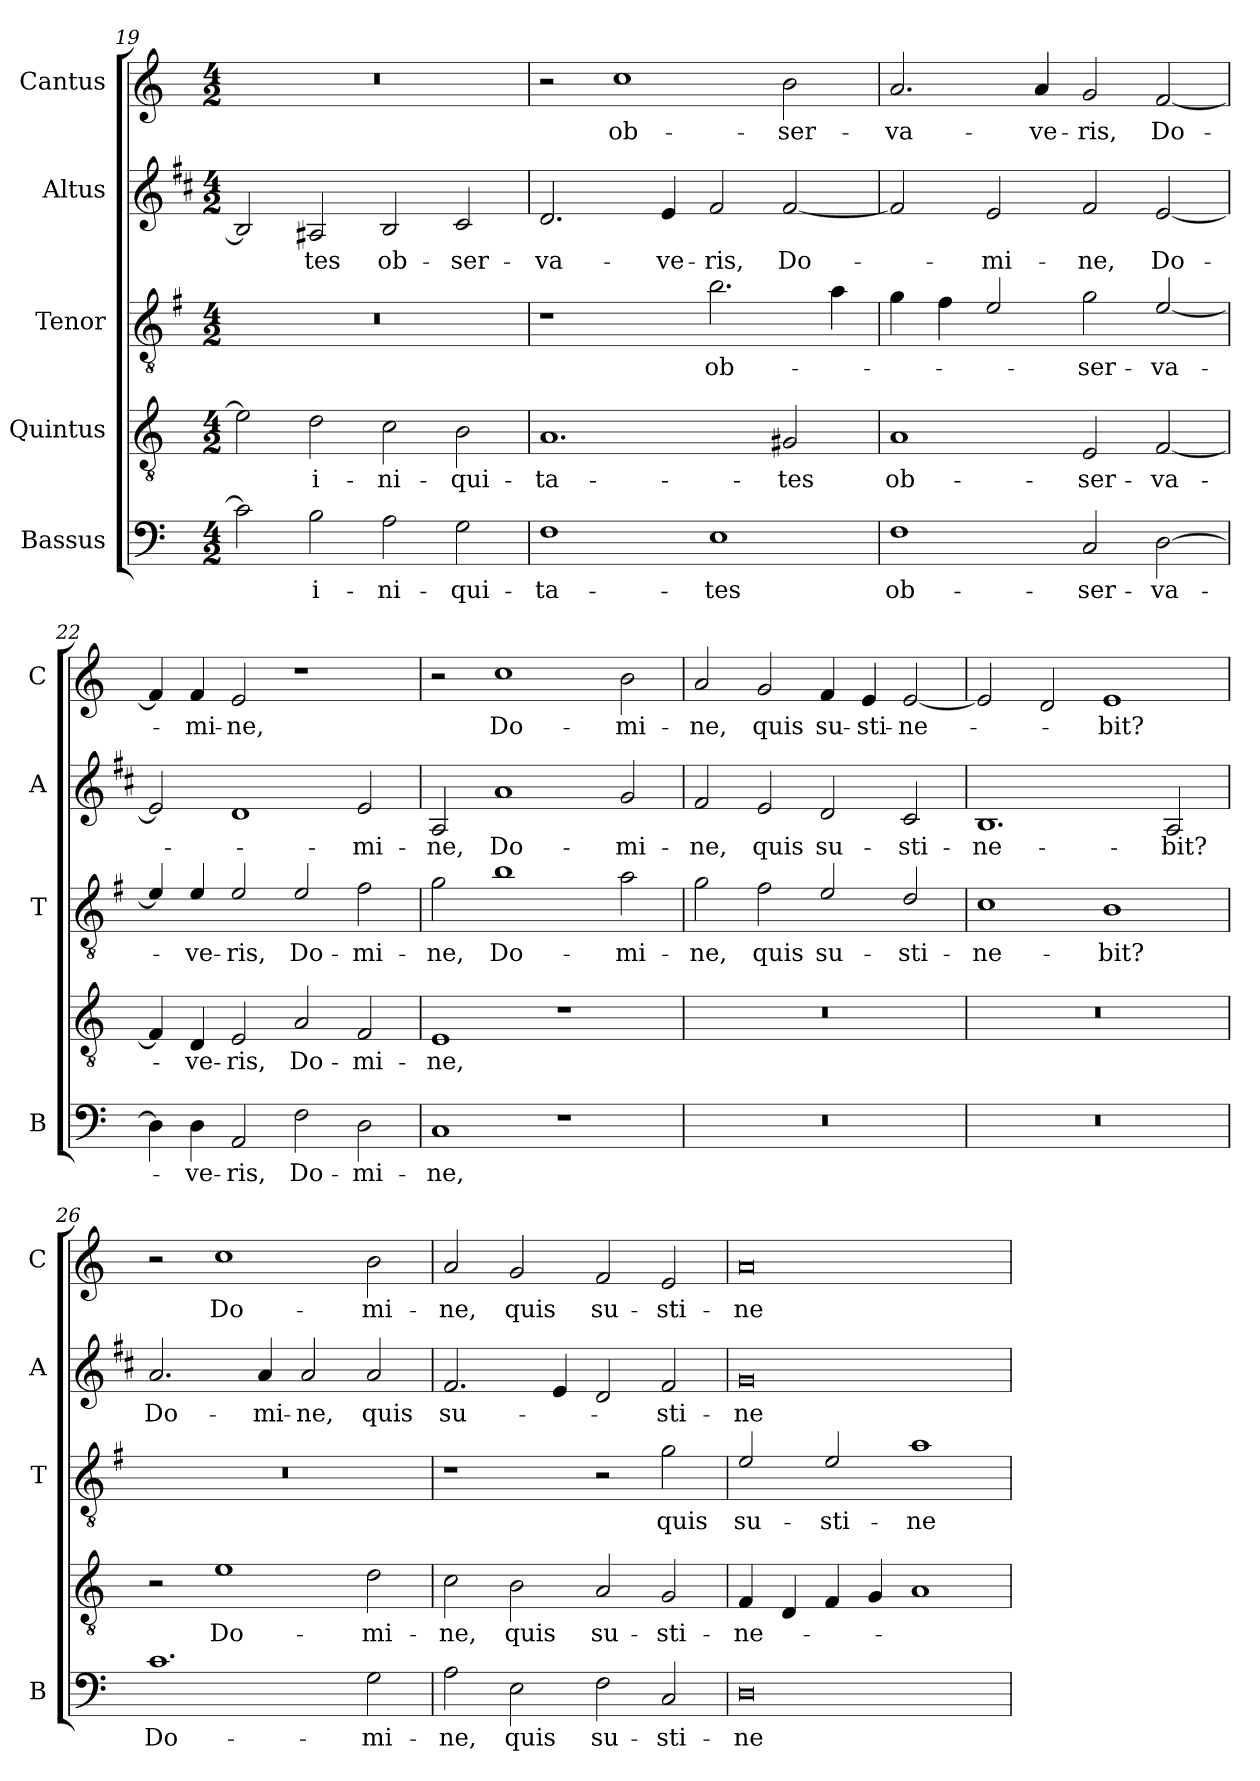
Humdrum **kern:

**kern	**text	**kern	**text	**kern	**text	**kern	**text	**kern	**text
*part5	*part5	*part4	*part4	*part3	*part3	*part2	*part2	*part1	*part1
*staff5	*staff5	*staff4	*staff4	*staff3	*staff3	*staff2	*staff2	*staff1	*staff1
*I"Bassus	*	*I"Quintus	*	*I"Tenor	*	*I"Altus	*	*I"Cantus	*
*I'B	*	*	*	*I'T	*	*I'A	*	*I'C	*
*clefF4	*	*clefGv2	*	*clefGv2	*	*clefG2	*	*clefG2	*
*	*	*	*	*ITrd4c7	*	*ITrd1c2	*	*	*
*k[]	*	*k[]	*	*k[]	*	*k[]	*	*k[]	*
*C:	*	*C:	*	*C:	*	*C:	*	*C:	*
*M4/2	*	*M4/2	*	*M4/2	*	*M4/2	*	*M4/2	*
=19	=19	=19	=19	=19	=19	=19	=19	=19	=19
2c\]	.	2e\]	.	0r	.	2A/]	.	0r	.
!	!LO:LY:b	!	!LO:LY:b	!	!	!	!LO:LY:b	!	!
2B\	i-	2d\	i-	.	.	2G#X/	-tes	.	.
!	!LO:LY:b	!	!LO:LY:b	!	!	!	!LO:LY:b	!	!
2A\	-ni-	2c\	-ni-	.	.	2A/	ob-	.	.
!	!LO:LY:b	!	!LO:LY:b	!	!	!	!LO:LY:b	!	!
2G\	-qui-	2B\	-qui-	.	.	2B/	-ser-	.	.
=20	=20	=20	=20	=20	=20	=20	=20	=20	=20
!	!LO:LY:b	!	!LO:LY:b	!	!	!	!LO:LY:b	!	!
1F	-ta-	1.A	-ta-	1r	.	2.c/	-va-	2r	.
!	!	!	!	!	!	!	!	!	!LO:LY:b
.	.	.	.	.	.	.	.	1cc	ob-
!	!	!	!	!	!	!	!LO:LY:b	!	!
.	.	.	.	.	.	4d/	-ve-	.	.
!	!LO:LY:b	!	!	!	!LO:LY:b	!	!LO:LY:b	!	!
1E	-tes	.	.	2.e\	ob-	2e/	-ris,	.	.
!	!	!	!LO:LY:b	!	!	!	!LO:LY:b	!	!LO:LY:b
.	.	2G#X/	-tes	.	.	[2e/	Do-	2b\	-ser-
.	.	.	.	4d\	.	.	.	.	.
=21	=21	=21	=21	=21	=21	=21	=21	=21	=21
!	!LO:LY:b	!	!LO:LY:b	!	!	!	!	!	!LO:LY:b
1F	ob-	1A	ob-	4c\	.	2e/]	.	2.a/	-va-
.	.	.	.	4B\	.	.	.	.	.
!	!	!	!	!	!	!	!LO:LY:b	!	!
.	.	.	.	2A/	.	2d/	-mi-	.	.
!	!	!	!	!	!	!	!	!	!LO:LY:b
.	.	.	.	.	.	.	.	4a/	-ve-
!	!LO:LY:b	!	!LO:LY:b	!	!LO:LY:b	!	!LO:LY:b	!	!LO:LY:b
2C/	-ser-	2E/	-ser-	2c\	-ser-	2e/	-ne,	2g/	-ris,
!	!LO:LY:b	!	!LO:LY:b	!	!LO:LY:b	!	!LO:LY:b	!	!LO:LY:b
[2D\	-va-	[2F/	-va-	[2A/	-va-	[2d/	Do-	[2f/	Do-
=22	=22	=22	=22	=22	=22	=22	=22	=22	=22
4D\]	.	4F/]	.	4A/]	.	2d/]	.	4f/]	.
!	!LO:LY:b	!	!LO:LY:b	!	!LO:LY:b	!	!	!	!LO:LY:b
4D\	-ve-	4D/	-ve-	4A/	-ve-	.	.	4f/	-mi-
!	!LO:LY:b	!	!LO:LY:b	!	!LO:LY:b	!	!	!	!LO:LY:b
2AA/	-ris,	2E/	-ris,	2A/	-ris,	1c	.	2e/	-ne,
!	!LO:LY:b	!	!LO:LY:b	!	!LO:LY:b	!	!	!	!
2F\	Do-	2A/	Do-	2A/	Do-	.	.	1r	.
!	!LO:LY:b	!	!LO:LY:b	!	!LO:LY:b	!	!LO:LY:b	!	!
2D\	-mi-	2F/	-mi-	2B\	-mi-	2d/	-mi-	.	.
!!LO:LB:g=z
=23	=23	=23	=23	=23	=23	=23	=23	=23	=23
!	!LO:LY:b	!	!LO:LY:b	!	!LO:LY:b	!	!LO:LY:b	!	!
1C	-ne,	1E	-ne,	2c\	-ne,	2G/	-ne,	2r	.
!	!	!	!	!	!LO:LY:b	!	!LO:LY:b	!	!LO:LY:b
.	.	.	.	1e	Do-	1g	Do-	1cc	Do-
1r	.	1r	.	.	.	.	.	.	.
!	!	!	!	!	!LO:LY:b	!	!LO:LY:b	!	!LO:LY:b
.	.	.	.	2d\	-mi-	2f/	-mi-	2b\	-mi-
=24	=24	=24	=24	=24	=24	=24	=24	=24	=24
!	!	!	!	!	!LO:LY:b	!	!LO:LY:b	!	!LO:LY:b
0r	.	0r	.	2c\	-ne,	2e/	-ne,	2a/	-ne,
!	!	!	!	!	!LO:LY:b	!	!LO:LY:b	!	!LO:LY:b
.	.	.	.	2B\	quis	2d/	quis	2g/	quis
!	!	!	!	!	!LO:LY:b	!	!LO:LY:b	!	!LO:LY:b
.	.	.	.	2A/	su-	2c/	su-	4f/	su-
!	!	!	!	!	!	!	!	!	!LO:LY:b
.	.	.	.	.	.	.	.	4e/	-sti-
!	!	!	!	!	!LO:LY:b	!	!LO:LY:b	!	!LO:LY:b
.	.	.	.	2G/	-sti-	2B/	-sti-	[2e/	-ne-
=25	=25	=25	=25	=25	=25	=25	=25	=25	=25
!	!	!	!	!	!LO:LY:b	!	!LO:LY:b	!	!
0r	.	0r	.	1F	-ne-	1.A	-ne-	2e/]	.
.	.	.	.	.	.	.	.	2d/	.
!	!	!	!	!	!LO:LY:b	!	!	!	!LO:LY:b
.	.	.	.	1E	-bit?	.	.	1e	-bit?
!	!	!	!	!	!	!	!LO:LY:b	!	!
.	.	.	.	.	.	2G/	-bit?	.	.
=26	=26	=26	=26	=26	=26	=26	=26	=26	=26
!	!LO:LY:b	!	!	!	!	!	!LO:LY:b	!	!
1.c	Do-	2r	.	0r	.	2.g/	Do-	2r	.
!	!	!	!LO:LY:b	!	!	!	!	!	!LO:LY:b
.	.	1e	Do-	.	.	.	.	1cc	Do-
!	!	!	!	!	!	!	!LO:LY:b	!	!
.	.	.	.	.	.	4g/	-mi-	.	.
!	!	!	!	!	!	!	!LO:LY:b	!	!
.	.	.	.	.	.	2g/	-ne,	.	.
!	!LO:LY:b	!	!LO:LY:b	!	!	!	!LO:LY:b	!	!LO:LY:b
2G\	-mi-	2d\	-mi-	.	.	2g/	quis	2b\	-mi-
=27	=27	=27	=27	=27	=27	=27	=27	=27	=27
!	!LO:LY:b	!	!LO:LY:b	!	!	!	!LO:LY:b	!	!LO:LY:b
2A\	-ne,	2c\	-ne,	1r	.	2.e/	su-	2a/	-ne,
!	!LO:LY:b	!	!LO:LY:b	!	!	!	!	!	!LO:LY:b
2E\	quis	2B\	quis	.	.	.	.	2g/	quis
.	.	.	.	.	.	4d/	.	.	.
!	!LO:LY:b	!	!LO:LY:b	!	!	!	!	!	!LO:LY:b
2F\	su-	2A/	su-	2r	.	2c/	.	2f/	su-
!	!LO:LY:b	!	!LO:LY:b	!	!LO:LY:b	!	!LO:LY:b	!	!LO:LY:b
2C/	-sti-	2G/	-sti-	2c\	quis	2e/	-sti-	2e/	-sti-
=28	=28	=28	=28	=28	=28	=28	=28	=28	=28
!	!LO:LY:b	!	!LO:LY:b	!	!LO:LY:b	!	!LO:LY:b	!	!LO:LY:b
0D	-ne-	4F/	-ne-	2A/	su-	0f	-ne-	0a	-ne-
.	.	4D/	.	.	.	.	.	.	.
!	!	!	!	!	!LO:LY:b	!	!	!	!
.	.	4F/	.	2A/	-sti-	.	.	.	.
.	.	4G/	.	.	.	.	.	.	.
!	!	!	!	!	!LO:LY:b	!	!	!	!
.	.	1A	.	1d	-ne-	.	.	.	.
=	=	=	=	=	=	=	=	=	=
*-	*-	*-	*-	*-	*-	*-	*-	*-	*-
